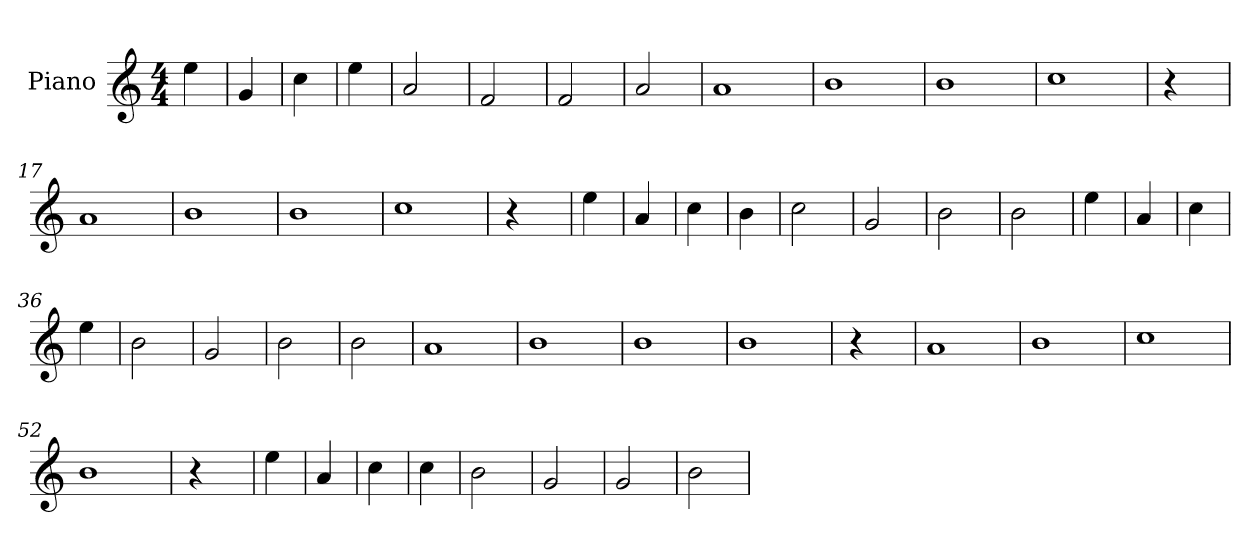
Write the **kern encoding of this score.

**kern
*part1
*staff1
*I"Piano
*I'Pno
*M4/4
=1
4ee
=2
4g
=3
4cc
=4
4ee
=5
2a
=6
2f
=7
2f
=8
2a
=9
1a
=10
1b
=11
1b
=12
1cc
=13
4r
=14
4r
=15
4r
=16
4r
=17
1a
=18
1b
=19
1b
=20
1cc
=21
4r
=22
4r
=23
4r
=24
4r
=25
4ee
=26
4a
=27
4cc
=28
4b
=29
2cc
=30
2g
=31
2b
=32
2b
=33
4ee
=34
4a
=35
4cc
=36
4ee
=37
2b
=38
2g
=39
2b
=40
2b
=41
1a
=42
1b
=43
1b
=44
1b
=45
4r
=46
4r
=47
4r
=48
4r
=49
1a
=50
1b
=51
1cc
=52
1b
=53
4r
=54
4r
=55
4r
=56
4r
=57
4ee
=58
4a
=59
4cc
=60
4cc
=61
2b
=62
2g
=63
2g
=64
2b
=
*-
